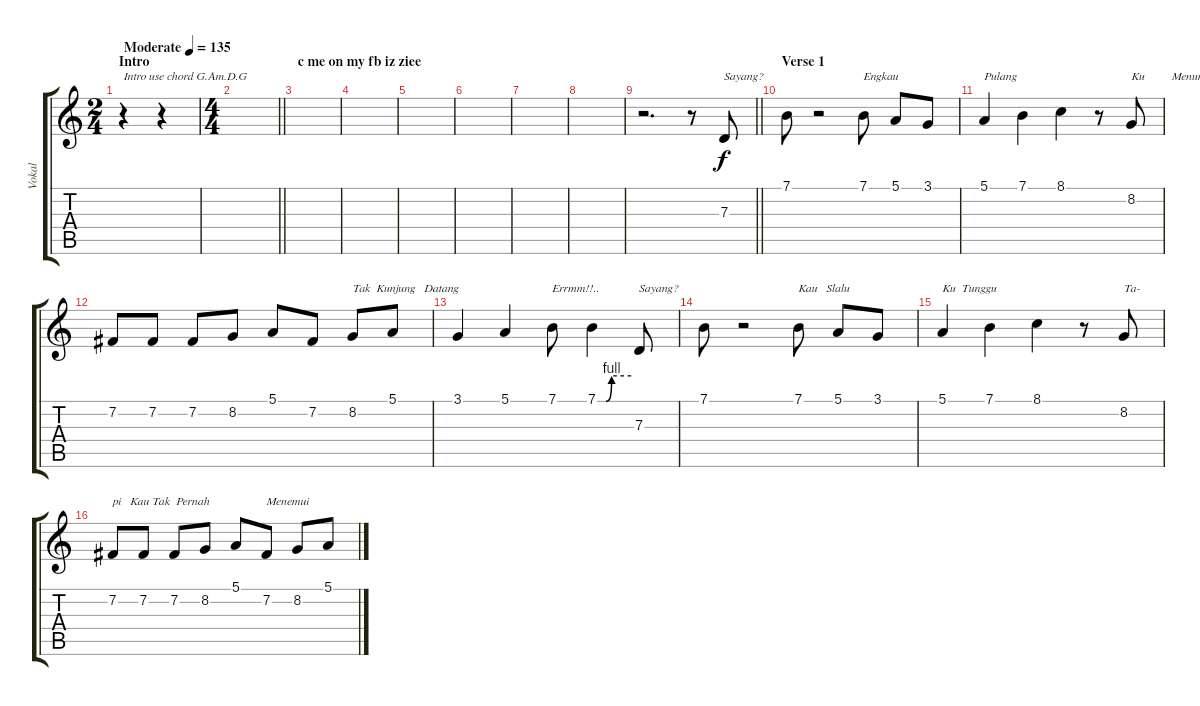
\track ("Vokal" "Vokal") {instrument voiceoohs}
\staff {score tabs}
\tuning (E4 B3 G3 D3 A2 E2) {hide}
\ts (2 4)
\section ("" "Intro")
\tempo (135 "Moderate")
\clef g2
\ks c
r.4{txt "Intro use chord G.Am.D.G" dy f instrument voiceoohs} r.4 |
\ts (4 4)
\barLineRight lightlight
|
\section ("" "c me on my fb iz ziee")
|
|
|
|
|
|
\barLineRight lightlight
r.2{d} r.8 7.3.8{txt "Sayang?"} |
\section ("" "Verse 1")
7.1.8 r.2 7.1.8{txt "Engkau"} 5.1.8 3.1.8 |
5.1.4{txt "Pulang"} 7.1.4 8.1.4 r.8 8.2.8{txt "Ku         Menunggu  Diri-  Mu"} |
7.2.8 7.2.8 7.2.8 8.2.8 5.1.8 7.2.8 8.2.8{txt "Tak  Kunjung   Datang"} 5.1.8 |
3.1.4 5.1.4 7.1.8{txt "Errmm!!.."} 7.1{be (custom 0 0 15 0 25 4 60 4)}.4 7.3.8{txt "Sayang?"} |
7.1.8 r.2 7.1.8{txt "Kau   Slalu"} 5.1.8 3.1.8 |
5.1.4{txt "Ku  Tunggu"} 7.1.4 8.1.4 r.8 8.2.8{txt "Ta-"} |
7.2.8{txt "pi   Kau Tak  Pernah"} 7.2.8 7.2.8 8.2.8 5.1.8 7.2.8{txt "Menemui"} 8.2.8 5.1.8
